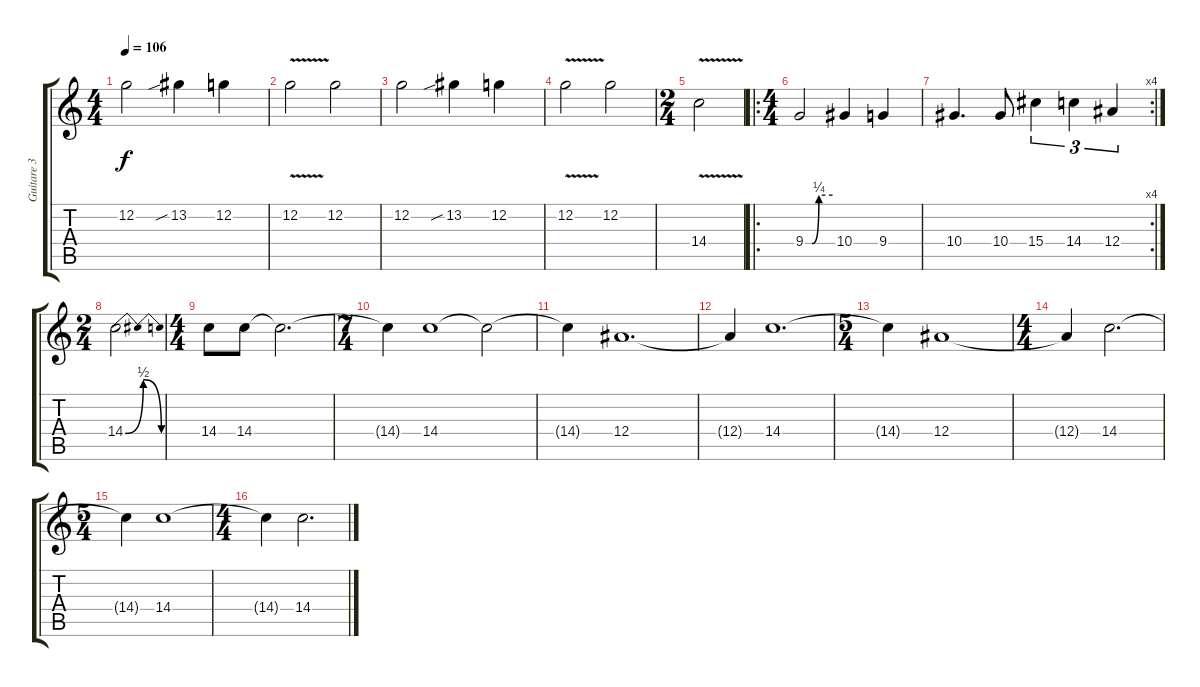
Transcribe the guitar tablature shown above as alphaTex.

\track ("Guitare 3" "Guitare 3") {instrument distortionguitar}
\staff {score tabs}
\tuning (C4 G3 Eb3 Bb2 F2 C2) {hide}
\ts (4 4)
\tempo 106
\clef g2
\ks c
12.2.2{dy f} 13.2{sib}.4 12.2.4 |
12.2{v}.2 12.2.2 |
12.2.2 13.2{sib}.4 12.2.4 |
12.2{v}.2 12.2.2 |
\ts (2 4)
14.4{v}.2 |
\ro
\ts (4 4)
9.4{be (custom 0 0 15 0 30 1 60 1)}.2 10.4.4 9.4.4 |
\rc 4
10.4.4{d} 10.4.8 15.4.4{tu (3 2)} 14.4.4{tu (3 2)} 12.4.4{tu (3 2)} |
\ts (2 4)
14.4{be (bendrelease 0 0 30 2 30 2 60 0)}.2 |
\ts (4 4)
14.4.8 14.4.8 14.4{t}.2{d} |
\ts (7 4)
14.4{t}.4 14.4.1 14.4{t}.2 |
14.4{t}.4 12.4.1{d} |
12.4{t}.4 14.4.1{d} |
\ts (5 4)
14.4{t}.4 12.4.1 |
\ts (4 4)
12.4{t}.4 14.4.2{d} |
\ts (5 4)
14.4{t}.4 14.4.1 |
\ts (4 4)
14.4{t}.4 14.4.2{d}
